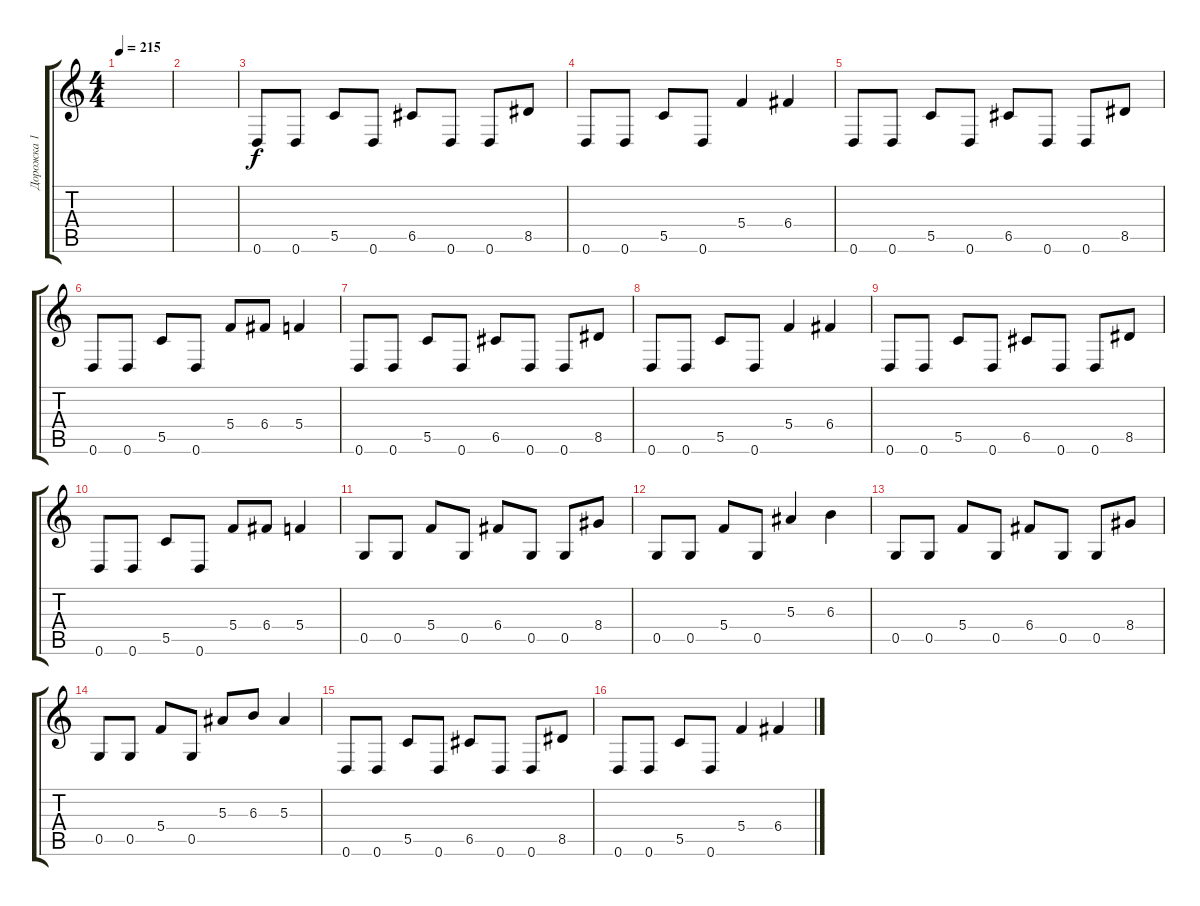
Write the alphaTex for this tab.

\track ("Дорожка 1" "Дорожка 1") {instrument distortionguitar}
\staff {score tabs}
\tuning (D4 A3 F3 C3 G2 D2) {hide}
\ts (4 4)
\tempo 215
\clef g2
\ks c
|
|
0.6.8 0.6.8 5.5.8 0.6.8 6.5.8 0.6.8 0.6.8 8.5.8 |
0.6.8 0.6.8 5.5.8 0.6.8 5.4.4 6.4.4 |
0.6.8 0.6.8 5.5.8 0.6.8 6.5.8 0.6.8 0.6.8 8.5.8 |
0.6.8 0.6.8 5.5.8 0.6.8 5.4.8 6.4.8 5.4.4 |
0.6.8 0.6.8 5.5.8 0.6.8 6.5.8 0.6.8 0.6.8 8.5.8 |
0.6.8 0.6.8 5.5.8 0.6.8 5.4.4 6.4.4 |
0.6.8 0.6.8 5.5.8 0.6.8 6.5.8 0.6.8 0.6.8 8.5.8 |
0.6.8 0.6.8 5.5.8 0.6.8 5.4.8 6.4.8 5.4.4 |
0.5.8 0.5.8 5.4.8 0.5.8 6.4.8 0.5.8 0.5.8 8.4.8 |
0.5.8 0.5.8 5.4.8 0.5.8 5.3.4 6.3.4 |
0.5.8 0.5.8 5.4.8 0.5.8 6.4.8 0.5.8 0.5.8 8.4.8 |
0.5.8 0.5.8 5.4.8 0.5.8 5.3.8 6.3.8 5.3.4 |
0.6.8 0.6.8 5.5.8 0.6.8 6.5.8 0.6.8 0.6.8 8.5.8 |
0.6.8 0.6.8 5.5.8 0.6.8 5.4.4 6.4.4
